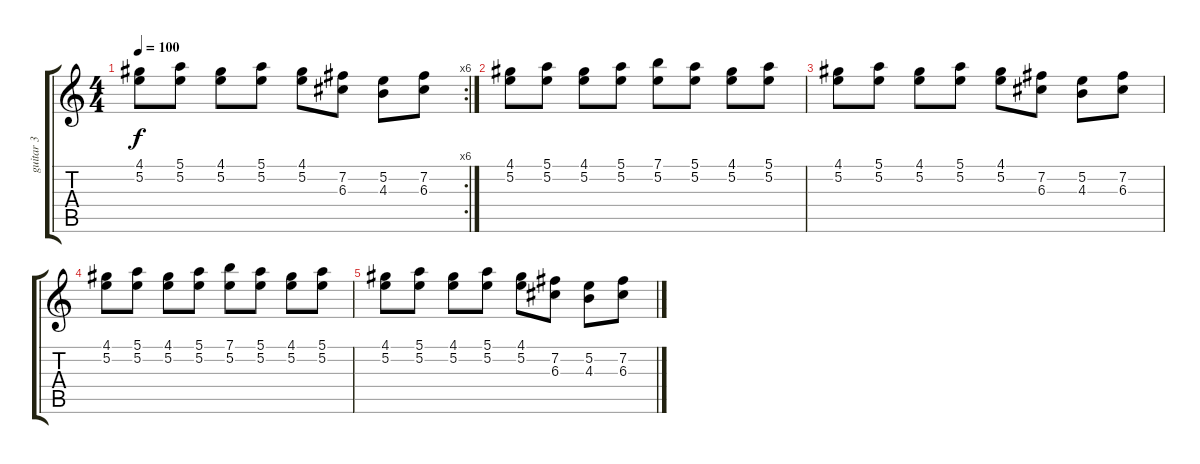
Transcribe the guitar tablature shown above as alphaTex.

\track ("guitar 3" "guitar 3") {instrument overdrivenguitar}
\staff {score tabs}
\tuning (E4 B3 G3 D3 A2 E2) {hide}
\rc 6
\ts (4 4)
\tempo 100
\clef g2
\ks c
(4.1 5.2).8{dy f} (5.1 5.2).8 (4.1 5.2).8 (5.1 5.2).8 (4.1 5.2).8 (7.2 6.3).8 (5.2 4.3).8 (7.2 6.3).8 |
(4.1 5.2).8 (5.1 5.2).8 (4.1 5.2).8 (5.1 5.2).8 (7.1 5.2).8 (5.1 5.2).8 (4.1 5.2).8 (5.1 5.2).8 |
(4.1 5.2).8 (5.1 5.2).8 (4.1 5.2).8 (5.1 5.2).8 (4.1 5.2).8 (7.2 6.3).8 (5.2 4.3).8 (7.2 6.3).8 |
(4.1 5.2).8 (5.1 5.2).8 (4.1 5.2).8 (5.1 5.2).8 (7.1 5.2).8 (5.1 5.2).8 (4.1 5.2).8 (5.1 5.2).8 |
(4.1 5.2).8 (5.1 5.2).8 (4.1 5.2).8 (5.1 5.2).8 (4.1 5.2).8 (7.2 6.3).8 (5.2 4.3).8 (7.2 6.3).8
